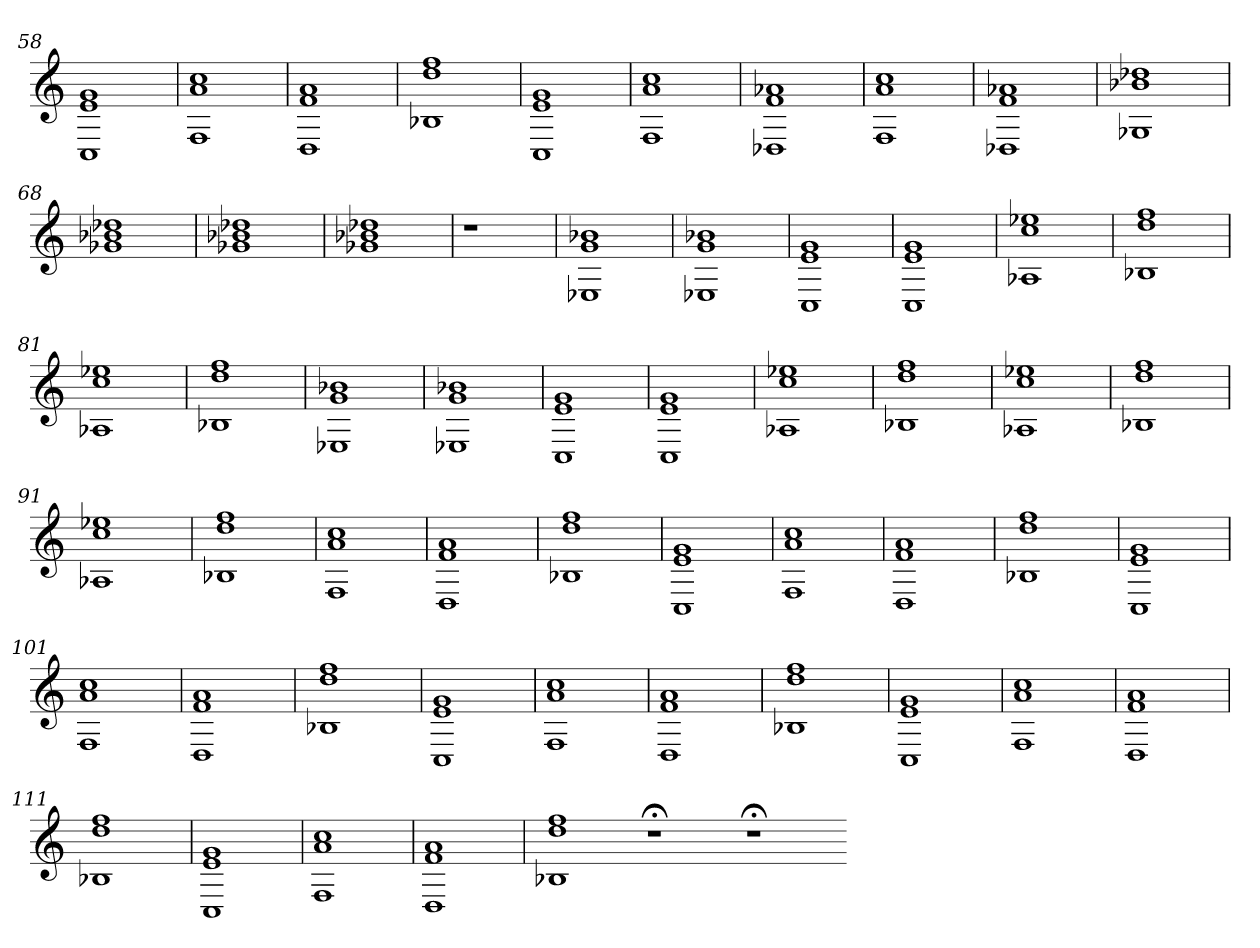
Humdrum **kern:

**kern
*part1
*staff1
=58
1C 1e 1g
=59
1F 1a 1cc
=60
1D 1f 1a
=61
1B-X 1dd 1ff
=62
1C 1e 1g
=63
1F 1a 1cc
=64
1D-X 1f 1a-X
=65
1F 1a 1cc
=66
1D-X 1f 1a-X
=67
1G-X 1b-X 1dd-X
=68
1g-X 1b-X 1dd-X
=69
1g-X 1b-X 1dd-X
=70
1g-X 1b-X 1dd-X
=71
1r
=72
1r
=73
1r
=74
1r
=75
1E-X 1g 1b-X
=76
1E-X 1g 1b-X
=77
1C 1e 1g
=78
1C 1e 1g
=79
1A-X 1cc 1ee-X
=80
1B-X 1dd 1ff
=81
1A-X 1cc 1ee-X
=82
1B-X 1dd 1ff
=83
1E-X 1g 1b-X
=84
1E-X 1g 1b-X
=85
1C 1e 1g
=86
1C 1e 1g
=87
1A-X 1cc 1ee-X
=88
1B-X 1dd 1ff
=89
1A-X 1cc 1ee-X
=90
1B-X 1dd 1ff
=91
1A-X 1cc 1ee-X
=92
1B-X 1dd 1ff
=93
1F 1a 1cc
=94
1D 1f 1a
=95
1B-X 1dd 1ff
=96
1C 1e 1g
=97
1F 1a 1cc
=98
1D 1f 1a
=99
1B-X 1dd 1ff
=100
1C 1e 1g
=101
1F 1a 1cc
=102
1D 1f 1a
=103
1B-X 1dd 1ff
=104
1C 1e 1g
=105
1F 1a 1cc
=106
1D 1f 1a
=107
1B-X 1dd 1ff
=108
1C 1e 1g
=109
1F 1a 1cc
=110
1D 1f 1a
=111
1B-X 1dd 1ff
=112
1C 1e 1g
=113
1F 1a 1cc
=114
1D 1f 1a
=115
1B-X 1dd 1ff
1r;<
1r;<
=-
*-
